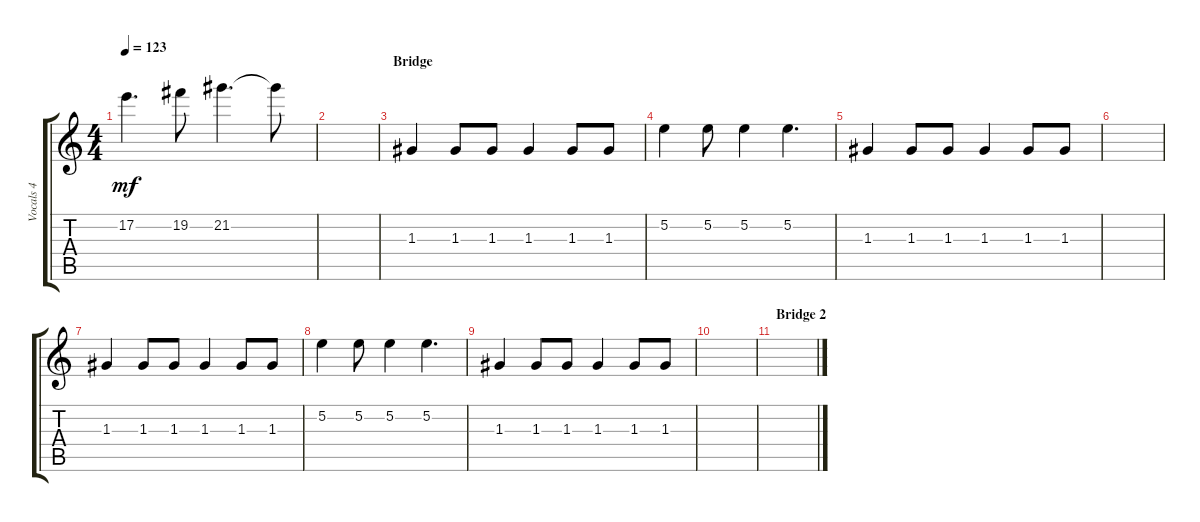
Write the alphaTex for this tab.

\track ("Vocals 4" "Vocals 4") {instrument acousticguitarsteel}
\staff {score tabs}
\tuning (E4 B3 G3 D3 A2 E2) {hide}
\ts (4 4)
\tempo 123
\clef g2
\ks c
17.2.4{d dy mf} 19.2.8 21.2.4{d} 21.2{t}.8 |
|
\section ("" "Bridge")
1.3.4 1.3.8 1.3.8 1.3.4 1.3.8 1.3.8 |
5.2.4 5.2.8 5.2.4 5.2.4{d} |
1.3.4 1.3.8 1.3.8 1.3.4 1.3.8 1.3.8 |
|
1.3.4 1.3.8 1.3.8 1.3.4 1.3.8 1.3.8 |
5.2.4 5.2.8 5.2.4 5.2.4{d} |
1.3.4 1.3.8 1.3.8 1.3.4 1.3.8 1.3.8 |
|
\section ("" "Bridge 2")
